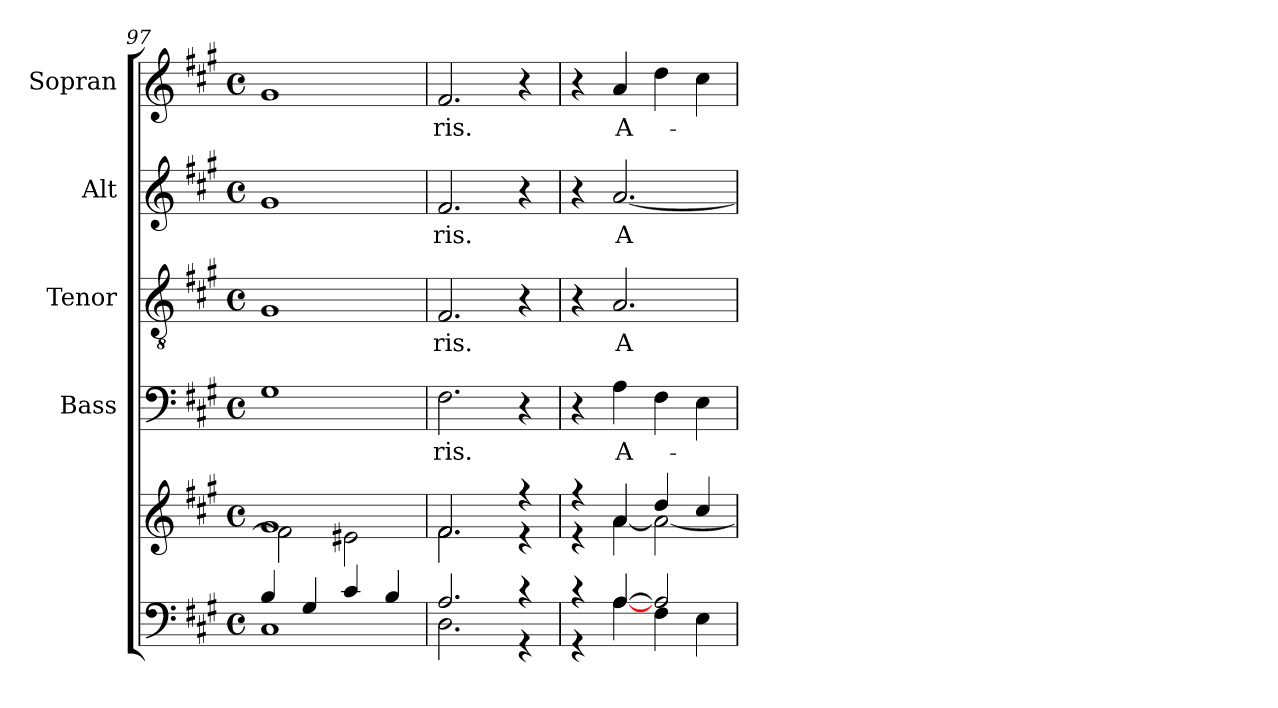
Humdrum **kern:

**kern	**kern	**kern	**text	**kern	**text	**kern	**text	**kern	**text
*part5	*part5	*part4	*part4	*part3	*part3	*part2	*part2	*part1	*part1
*staff6	*staff5	*staff4	*staff4	*staff3	*staff3	*staff2	*staff2	*staff1	*staff1
*	*	*I"Bass	*	*I"Tenor	*	*I"Alt	*	*I"Sopran	*
*	*	*I'B.	*	*I'T.	*	*I'A.	*	*I'S.	*
*clefF4	*clefG2	*clefF4	*	*clefGv2	*	*clefG2	*	*clefG2	*
*k[f#c#g#]	*k[f#c#g#]	*k[f#c#g#]	*	*k[f#c#g#]	*	*k[f#c#g#]	*	*k[f#c#g#]	*
*A:	*A:	*A:	*	*A:	*	*A:	*	*A:	*
*M4/4	*M4/4	*M4/4	*	*M4/4	*	*M4/4	*	*M4/4	*
*met(c)	*met(c)	*met(c)	*	*met(c)	*	*met(c)	*	*met(c)	*
=97	=97	=97	=97	=97	=97	=97	=97	=97	=97
*^	*^	*	*	*	*	*	*	*	*
4B/	1C#	1g#	2f#\]	1G#	.	1G#	.	1g#	.	1g#	.
4G#/	.	.	.	.	.	.	.	.	.	.	.
4c#/	.	.	2e#X\	.	.	.	.	.	.	.	.
4B/	.	.	.	.	.	.	.	.	.	.	.
=98	=98	=98	=98	=98	=98	=98	=98	=98	=98	=98	=98
!	!	!	!	!	!LO:LY:b	!	!LO:LY:b	!	!LO:LY:b	!	!LO:LY:b
2.A/	2.D\	2.f#/	2.f#\	2.F#\	-ris.	2.F#/	-ris.	2.f#/	-ris.	2.f#/	-ris.
4r	4r	4r	4r	4r	.	4r	.	4r	.	4r	.
=99	=99	=99	=99	=99	=99	=99	=99	=99	=99	=99	=99
4r	4r	4r	4r	4r	.	4r	.	4r	.	4r	.
!	!	!	!	!	!LO:LY:b	!	!LO:LY:b	!	!LO:LY:b	!	!LO:LY:b
[>4A/	[<4A\	4a/	[<4a\	4A\	A-	2.A/	A-	[2.a/	A-	4a/	A-
2A/]	4F#\	4dd/	2a\_	4F#\	.	.	.	.	.	4dd\	.
.	4E\	4cc#/	.	4E\	.	.	.	.	.	4cc#\	.
*v	*v	*	*	*	*	*	*	*	*	*	*
*	*v	*v	*	*	*	*	*	*	*	*
=	=	=	=	=	=	=	=	=	=
*-	*-	*-	*-	*-	*-	*-	*-	*-	*-
